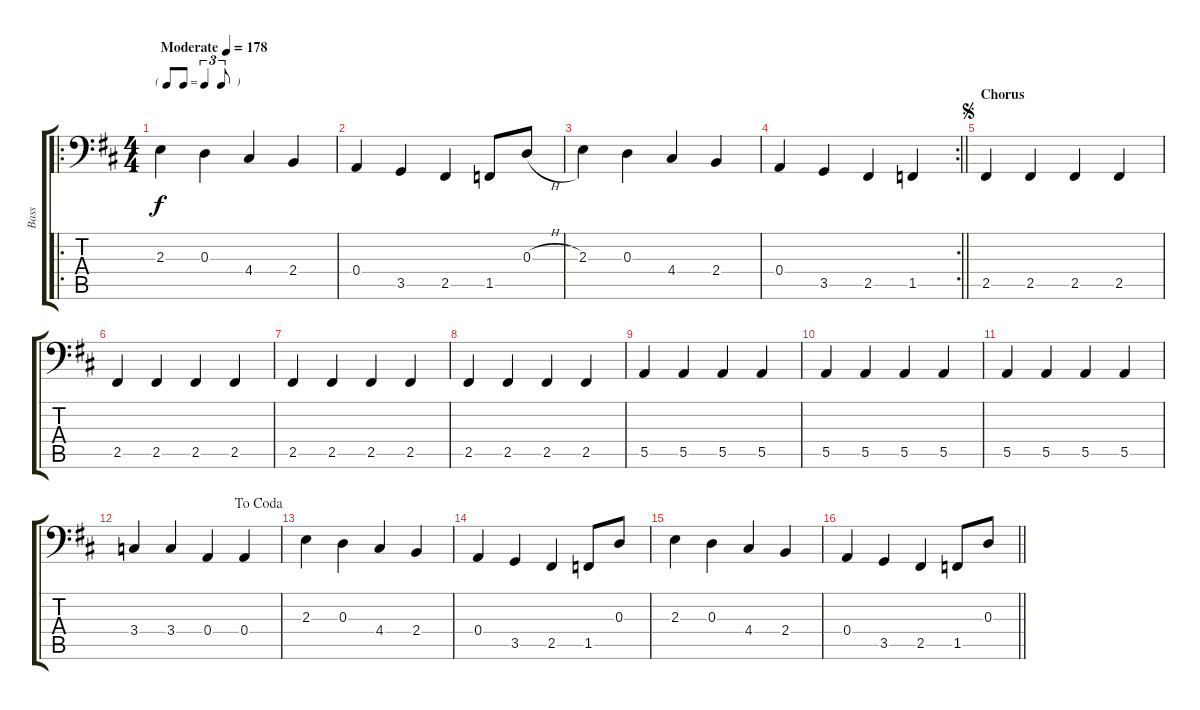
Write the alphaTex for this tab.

\track ("Bass" "Bass") {instrument electricbassfinger}
\staff {score tabs}
\tuning (C3 G2 D2 A1 E1 B0) {hide}
\ro
\ts (4 4)
\tf triplet8th
\tempo (178 "Moderate")
\clef f4
\ks d
2.3.4{dy f instrument electricbassfinger} 0.3.4 4.4.4 2.4.4 |
0.4.4 3.5.4 2.5.4 1.5.8 0.3{h}.8 |
2.3.4 0.3.4 4.4.4 2.4.4 |
\rc 2
\barLineRight lightlight
0.4.4 3.5.4 2.5.4 1.5.4 |
\section ("" "Chorus")
\jump segno
2.5.4 2.5.4 2.5.4 2.5.4 |
2.5.4 2.5.4 2.5.4 2.5.4 |
2.5.4 2.5.4 2.5.4 2.5.4 |
2.5.4 2.5.4 2.5.4 2.5.4 |
5.5.4 5.5.4 5.5.4 5.5.4 |
5.5.4 5.5.4 5.5.4 5.5.4 |
5.5.4 5.5.4 5.5.4 5.5.4 |
\jump dacoda
3.4.4 3.4.4 0.4.4 0.4.4 |
2.3.4 0.3.4 4.4.4 2.4.4 |
0.4.4 3.5.4 2.5.4 1.5.8 0.3.8 |
2.3.4 0.3.4 4.4.4 2.4.4 |
\barLineRight lightlight
0.4.4 3.5.4 2.5.4 1.5.8 0.3.8
